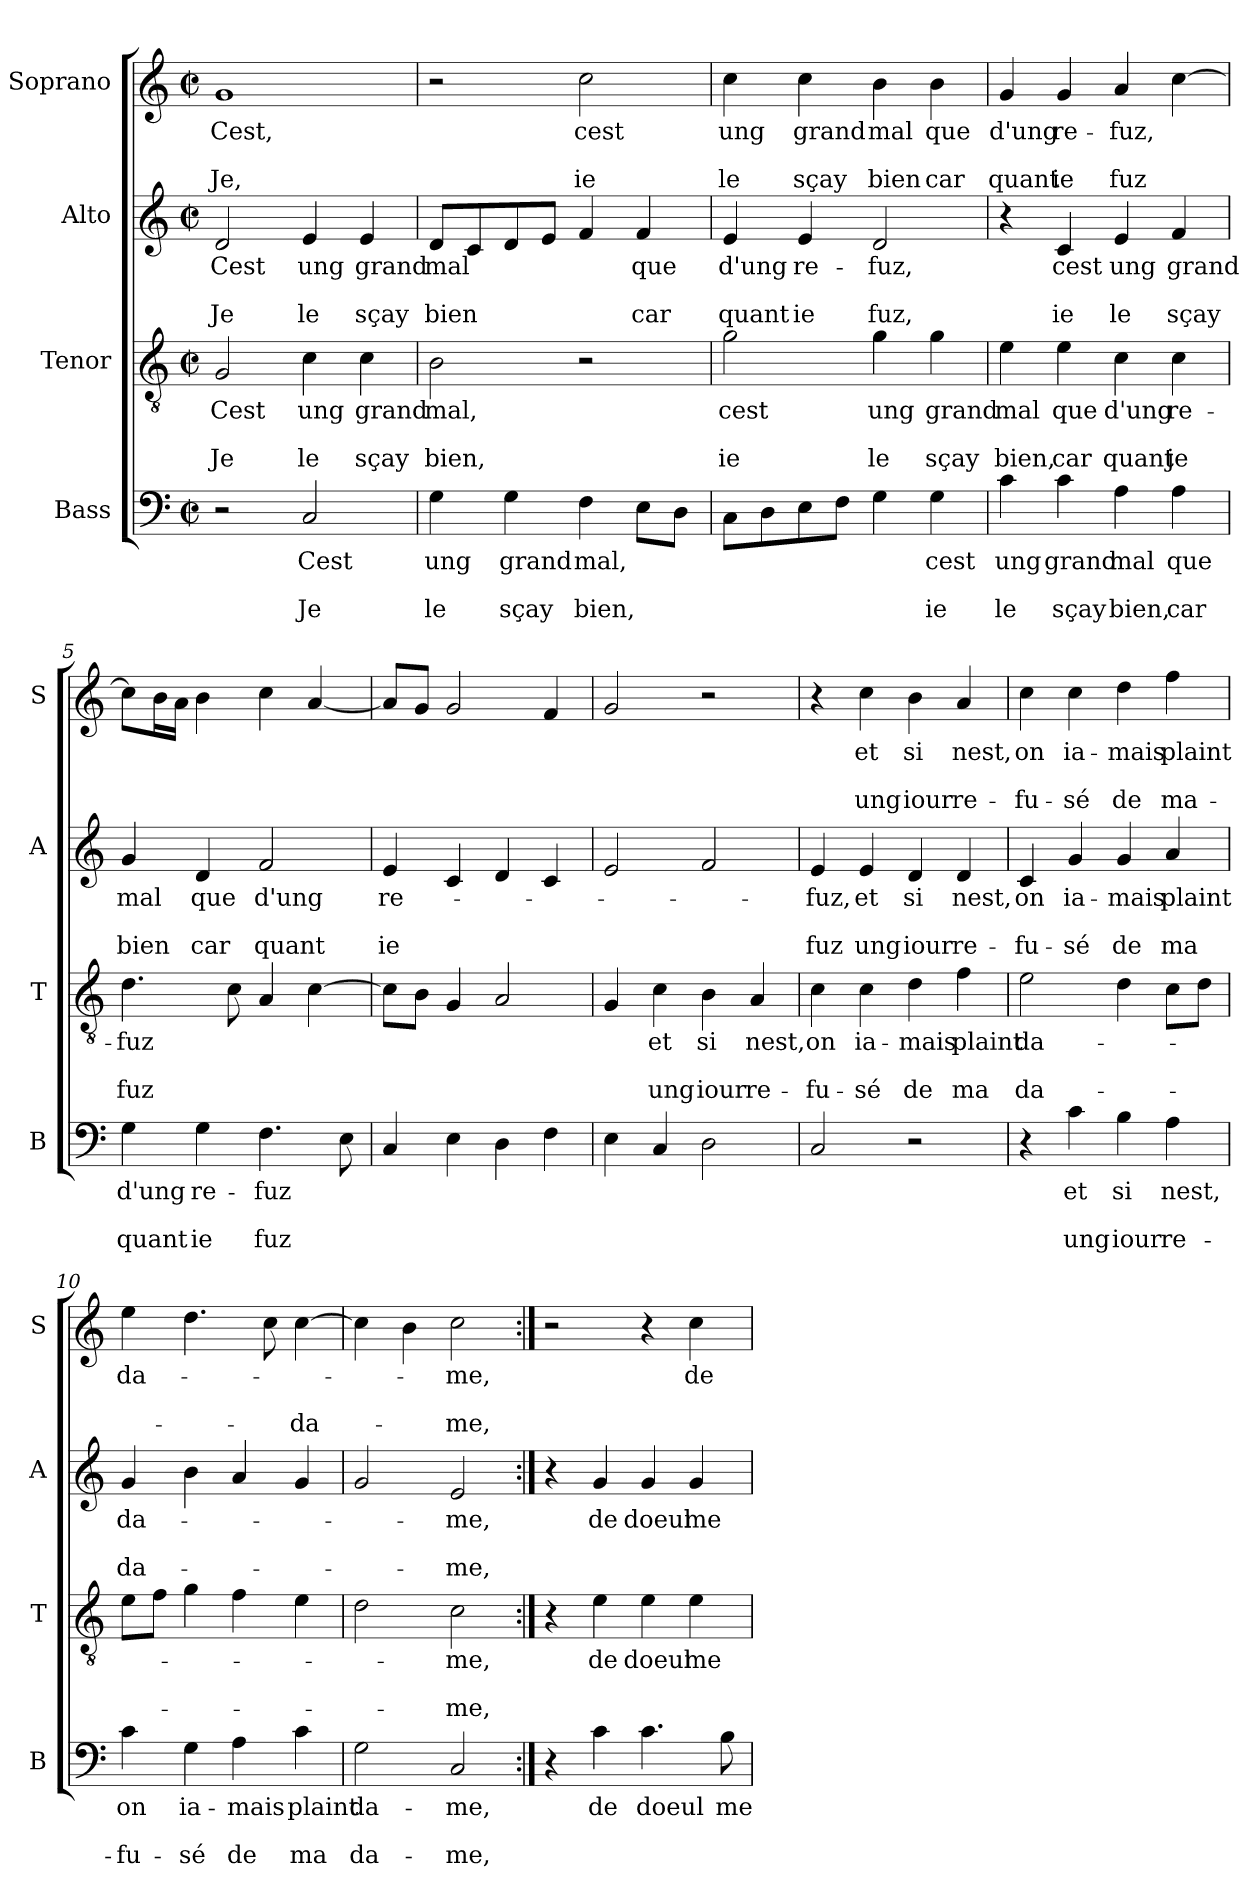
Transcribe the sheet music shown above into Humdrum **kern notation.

**kern	**text	**text	**text	**kern	**text	**text	**text	**kern	**text	**text	**text	**kern	**text	**text	**text
*part4	*part4	*part4	*part4	*part3	*part3	*part3	*part3	*part2	*part2	*part2	*part2	*part1	*part1	*part1	*part1
*staff4	*staff4	*staff4	*staff4	*staff3	*staff3	*staff3	*staff3	*staff2	*staff2	*staff2	*staff2	*staff1	*staff1	*staff1	*staff1
*I"Bass	*	*	*	*I"Tenor	*	*	*	*I"Alto	*	*	*	*I"Soprano	*	*	*
*I'B	*	*	*	*I'T	*	*	*	*I'A	*	*	*	*I'S	*	*	*
*clefF4	*	*	*	*clefGv2	*	*	*	*clefG2	*	*	*	*clefG2	*	*	*
*k[]	*	*	*	*k[]	*	*	*	*k[]	*	*	*	*k[]	*	*	*
*C:	*	*	*	*C:	*	*	*	*C:	*	*	*	*C:	*	*	*
*M2/2	*	*	*	*M2/2	*	*	*	*M2/2	*	*	*	*M2/2	*	*	*
*met(c|)	*	*	*	*met(c|)	*	*	*	*met(c|)	*	*	*	*met(c|)	*	*	*
=1	=1	=1	=1	=1	=1	=1	=1	=1	=1	=1	=1	=1	=1	=1	=1
!	!	!	!	!	!LO:LY:b	!	!LO:LY:b	!	!LO:LY:b	!	!LO:LY:b	!	!LO:LY:b	!	!LO:LY:b
2r	.	.	.	2G/	Cest	.	Je	2d/	Cest	.	Je	1g	Cest,	.	Je,
!	!LO:LY:b	!	!LO:LY:b	!	!LO:LY:b	!	!LO:LY:b	!	!LO:LY:b	!	!LO:LY:b	!	!	!	!
2C/	Cest	.	Je	4c\	ung	.	le	4e/	ung	.	le	.	.	.	.
!	!	!	!	!	!LO:LY:b	!	!LO:LY:b	!	!LO:LY:b	!	!LO:LY:b	!	!	!	!
.	.	.	.	4c\	grand	.	sçay	4e/	grand	.	sçay	.	.	.	.
=2	=2	=2	=2	=2	=2	=2	=2	=2	=2	=2	=2	=2	=2	=2	=2
!	!LO:LY:b	!	!LO:LY:b	!	!LO:LY:b	!	!LO:LY:b	!	!LO:LY:b	!	!LO:LY:b	!	!	!	!
4G\	ung	.	le	2B\	mal,	.	bien,	8d/L	mal	.	bien	2r	.	.	.
.	.	.	.	.	.	.	.	8c/	.	.	.	.	.	.	.
!	!LO:LY:b	!	!LO:LY:b	!	!	!	!	!	!	!	!	!	!	!	!
4G\	grand	.	sçay	.	.	.	.	8d/	.	.	.	.	.	.	.
.	.	.	.	.	.	.	.	8e/J	.	.	.	.	.	.	.
!	!LO:LY:b	!	!LO:LY:b	!	!	!	!	!	!	!	!	!	!LO:LY:b	!	!LO:LY:b
4F\	mal,	.	bien,	2r	.	.	.	4f/	.	.	.	2cc\	cest	.	ie
!	!	!	!	!	!	!	!	!	!LO:LY:b	!	!LO:LY:b	!	!	!	!
8E\L	.	.	.	.	.	.	.	4f/	que	.	car	.	.	.	.
8D\J	.	.	.	.	.	.	.	.	.	.	.	.	.	.	.
=3	=3	=3	=3	=3	=3	=3	=3	=3	=3	=3	=3	=3	=3	=3	=3
!	!	!	!	!	!LO:LY:b	!	!LO:LY:b	!	!LO:LY:b	!	!LO:LY:b	!	!LO:LY:b	!	!LO:LY:b
8C\L	.	.	.	2g\	cest	.	ie	4e/	d'ung	.	quant	4cc\	ung	.	le
8D\	.	.	.	.	.	.	.	.	.	.	.	.	.	.	.
!	!	!	!	!	!	!	!	!	!LO:LY:b	!	!LO:LY:b	!	!LO:LY:b	!	!LO:LY:b
8E\	.	.	.	.	.	.	.	4e/	re-	.	ie	4cc\	grand	.	sçay
8F\J	.	.	.	.	.	.	.	.	.	.	.	.	.	.	.
!	!	!	!	!	!LO:LY:b	!	!LO:LY:b	!	!LO:LY:b	!	!LO:LY:b	!	!LO:LY:b	!	!LO:LY:b
4G\	.	.	.	4g\	ung	.	le	2d/	-fuz,	.	fuz,	4b\	mal	.	bien
!	!LO:LY:b	!	!LO:LY:b	!	!LO:LY:b	!	!LO:LY:b	!	!	!	!	!	!LO:LY:b	!	!LO:LY:b
4G\	cest	.	ie	4g\	grand	.	sçay	.	.	.	.	4b\	que	.	car
=4	=4	=4	=4	=4	=4	=4	=4	=4	=4	=4	=4	=4	=4	=4	=4
!	!LO:LY:b	!	!LO:LY:b	!	!LO:LY:b	!	!LO:LY:b	!	!	!	!	!	!LO:LY:b	!	!LO:LY:b
4c\	ung	.	le	4e\	mal	.	bien,	4r	.	.	.	4g/	d'ung	.	quant
!	!LO:LY:b	!	!LO:LY:b	!	!LO:LY:b	!	!LO:LY:b	!	!LO:LY:b	!	!LO:LY:b	!	!LO:LY:b	!	!LO:LY:b
4c\	grand	.	sçay	4e\	que	.	car	4c/	cest	.	ie	4g/	re-	.	ie
!	!LO:LY:b	!	!LO:LY:b	!	!LO:LY:b	!	!LO:LY:b	!	!LO:LY:b	!	!LO:LY:b	!	!LO:LY:b	!	!LO:LY:b
4A\	mal	.	bien,	4c\	d'ung	.	quant	4e/	ung	.	le	4a/	-fuz,	.	fuz
!	!LO:LY:b	!	!LO:LY:b	!	!LO:LY:b	!	!LO:LY:b	!	!LO:LY:b	!	!LO:LY:b	!	!	!	!
4A\	que	.	car	4c\	re-	.	je	4f/	grand	.	sçay	[4cc\	.	.	.
=5	=5	=5	=5	=5	=5	=5	=5	=5	=5	=5	=5	=5	=5	=5	=5
!	!LO:LY:b	!	!LO:LY:b	!	!LO:LY:b	!	!LO:LY:b	!	!LO:LY:b	!	!LO:LY:b	!	!	!	!
4G\	d'ung	.	quant	4.d\	-fuz	.	fuz	4g/	mal	.	bien	8cc\L]	.	.	.
.	.	.	.	.	.	.	.	.	.	.	.	16b\L	.	.	.
.	.	.	.	.	.	.	.	.	.	.	.	16a\JJ	.	.	.
!	!LO:LY:b	!	!LO:LY:b	!	!	!	!	!	!LO:LY:b	!	!LO:LY:b	!	!	!	!
4G\	re-	.	ie	.	.	.	.	4d/	que	.	car	4b\	.	.	.
.	.	.	.	8c\	.	.	.	.	.	.	.	.	.	.	.
!	!LO:LY:b	!	!LO:LY:b	!	!	!	!	!	!LO:LY:b	!	!LO:LY:b	!	!	!	!
4.F\	-fuz	.	fuz	4A/	.	.	.	2f/	d'ung	.	quant	4cc\	.	.	.
.	.	.	.	[4c\	.	.	.	.	.	.	.	[4a/	.	.	.
8E\	.	.	.	.	.	.	.	.	.	.	.	.	.	.	.
!!LO:LB:g=z
=6	=6	=6	=6	=6	=6	=6	=6	=6	=6	=6	=6	=6	=6	=6	=6
!	!	!	!	!	!	!	!	!	!LO:LY:b	!	!LO:LY:b	!	!	!	!
4C/	.	.	.	8c\L]	.	.	.	4e/	re-	.	ie	8a/L]	.	.	.
.	.	.	.	8B\J	.	.	.	.	.	.	.	8g/J	.	.	.
4E\	.	.	.	4G/	.	.	.	4c/	.	.	.	2g/	.	.	.
4D\	.	.	.	2A/	.	.	.	4d/	.	.	.	.	.	.	.
4F\	.	.	.	.	.	.	.	4c/	.	.	.	4f/	.	.	.
=7	=7	=7	=7	=7	=7	=7	=7	=7	=7	=7	=7	=7	=7	=7	=7
4E\	.	.	.	4G/	.	.	.	2e/	.	.	.	2g/	.	.	.
!	!	!	!	!	!LO:LY:b	!	!LO:LY:b	!	!	!	!	!	!	!	!
4C/	.	.	.	4c\	et	.	ung	.	.	.	.	.	.	.	.
!	!	!	!	!	!LO:LY:b	!	!LO:LY:b	!	!	!	!	!	!	!	!
2D\	.	.	.	4B\	si	.	iour	2f/	.	.	.	2r	.	.	.
!	!	!	!	!	!LO:LY:b	!	!LO:LY:b	!	!	!	!	!	!	!	!
.	.	.	.	4A/	nest,	.	re-	.	.	.	.	.	.	.	.
=8	=8	=8	=8	=8	=8	=8	=8	=8	=8	=8	=8	=8	=8	=8	=8
!	!	!	!	!	!LO:LY:b	!	!LO:LY:b	!	!LO:LY:b	!	!LO:LY:b	!	!	!	!
2C/	.	.	.	4c\	on	.	-fu-	4e/	-fuz,	.	fuz	4r	.	.	.
!	!	!	!	!	!LO:LY:b	!	!LO:LY:b	!	!LO:LY:b	!	!LO:LY:b	!	!LO:LY:b	!	!LO:LY:b
.	.	.	.	4c\	ia-	.	-sé	4e/	et	.	ung	4cc\	et	.	ung
!	!	!	!	!	!LO:LY:b	!	!LO:LY:b	!	!LO:LY:b	!	!LO:LY:b	!	!LO:LY:b	!	!LO:LY:b
2r	.	.	.	4d\	-mais	.	de	4d/	si	.	iour	4b\	si	.	iour
!	!	!	!	!	!LO:LY:b	!	!LO:LY:b	!	!LO:LY:b	!	!LO:LY:b	!	!LO:LY:b	!	!LO:LY:b
.	.	.	.	4f\	plaint	.	ma	4d/	nest,	.	re-	4a/	nest,	.	re-
=9	=9	=9	=9	=9	=9	=9	=9	=9	=9	=9	=9	=9	=9	=9	=9
!	!	!	!	!	!LO:LY:b	!	!LO:LY:b	!	!LO:LY:b	!	!LO:LY:b	!	!LO:LY:b	!	!LO:LY:b
4r	.	.	.	2e\	da-	.	da-	4c/	on	.	-fu-	4cc\	on	.	-fu-
!	!LO:LY:b	!	!LO:LY:b	!	!	!	!	!	!LO:LY:b	!	!LO:LY:b	!	!LO:LY:b	!	!LO:LY:b
4c\	et	.	ung	.	.	.	.	4g/	ia-	.	-sé	4cc\	ia-	.	-sé
!	!LO:LY:b	!	!LO:LY:b	!	!	!	!	!	!LO:LY:b	!	!LO:LY:b	!	!LO:LY:b	!	!LO:LY:b
4B\	si	.	iour	4d\	.	.	.	4g/	-mais	.	de	4dd\	-mais	.	de
!	!LO:LY:b	!	!LO:LY:b	!	!	!	!	!	!LO:LY:b	!	!LO:LY:b	!	!LO:LY:b	!	!LO:LY:b
4A\	nest,	.	re-	8c\L	.	.	.	4a/	plaint	.	ma	4ff\	plaint	.	ma-
.	.	.	.	8d\J	.	.	.	.	.	.	.	.	.	.	.
=10	=10	=10	=10	=10	=10	=10	=10	=10	=10	=10	=10	=10	=10	=10	=10
!	!LO:LY:b	!	!LO:LY:b	!	!	!	!	!	!LO:LY:b	!	!LO:LY:b	!	!LO:LY:b	!	!
4c\	on	.	-fu-	8e\L	.	.	.	4g/	da-	.	da-	4ee\	da-	.	.
.	.	.	.	8f\J	.	.	.	.	.	.	.	.	.	.	.
!	!LO:LY:b	!	!LO:LY:b	!	!	!	!	!	!	!	!	!	!	!	!
4G\	ia-	.	-sé	4g\	.	.	.	4b\	.	.	.	4.dd\	.	.	.
!	!LO:LY:b	!	!LO:LY:b	!	!	!	!	!	!	!	!	!	!	!	!
4A\	-mais	.	de	4f\	.	.	.	4a/	.	.	.	.	.	.	.
.	.	.	.	.	.	.	.	.	.	.	.	8cc\	.	.	.
!	!LO:LY:b	!	!LO:LY:b	!	!	!	!	!	!	!	!	!	!	!	!LO:LY:b
4c\	plaint	.	ma	4e\	.	.	.	4g/	.	.	.	[4cc\	.	.	-da-
=11	=11	=11	=11	=11	=11	=11	=11	=11	=11	=11	=11	=11	=11	=11	=11
!	!LO:LY:b	!	!LO:LY:b	!	!	!	!	!	!	!	!	!	!	!	!
2G\	da-	.	da-	2d\	.	.	.	2g/	.	.	.	4cc\]	.	.	.
.	.	.	.	.	.	.	.	.	.	.	.	4b\	.	.	.
!	!LO:LY:b	!	!LO:LY:b	!	!LO:LY:b	!	!LO:LY:b	!	!LO:LY:b	!	!LO:LY:b	!	!LO:LY:b	!	!LO:LY:b
2C/	-me,	.	-me,	2c\	-me,	.	-me,	2e/	-me,	.	-me,	2cc\	-me,	.	-me,
!!LO:PB:g=z
=12:|!	=12:|!	=12:|!	=12:|!	=12:|!	=12:|!	=12:|!	=12:|!	=12:|!	=12:|!	=12:|!	=12:|!	=12:|!	=12:|!	=12:|!	=12:|!
4r	.	.	.	4r	.	.	.	4r	.	.	.	2r	.	.	.
!	!LO:LY:b	!	!	!	!LO:LY:b	!	!	!	!LO:LY:b	!	!	!	!	!	!
4c\	de	.	.	4e\	de	.	.	4g/	de	.	.	.	.	.	.
!	!LO:LY:b	!	!	!	!LO:LY:b	!	!	!	!LO:LY:b	!	!	!	!	!	!
4.c\	doeul	.	.	4e\	doeul	.	.	4g/	doeul	.	.	4r	.	.	.
!	!	!	!	!	!LO:LY:b	!	!	!	!LO:LY:b	!	!	!	!LO:LY:b	!	!
.	.	.	.	4e\	me	.	.	4g/	me	.	.	4cc\	de	.	.
!	!LO:LY:b	!	!	!	!	!	!	!	!	!	!	!	!	!	!
8B\	me	.	.	.	.	.	.	.	.	.	.	.	.	.	.
=	=	=	=	=	=	=	=	=	=	=	=	=	=	=	=
*-	*-	*-	*-	*-	*-	*-	*-	*-	*-	*-	*-	*-	*-	*-	*-
